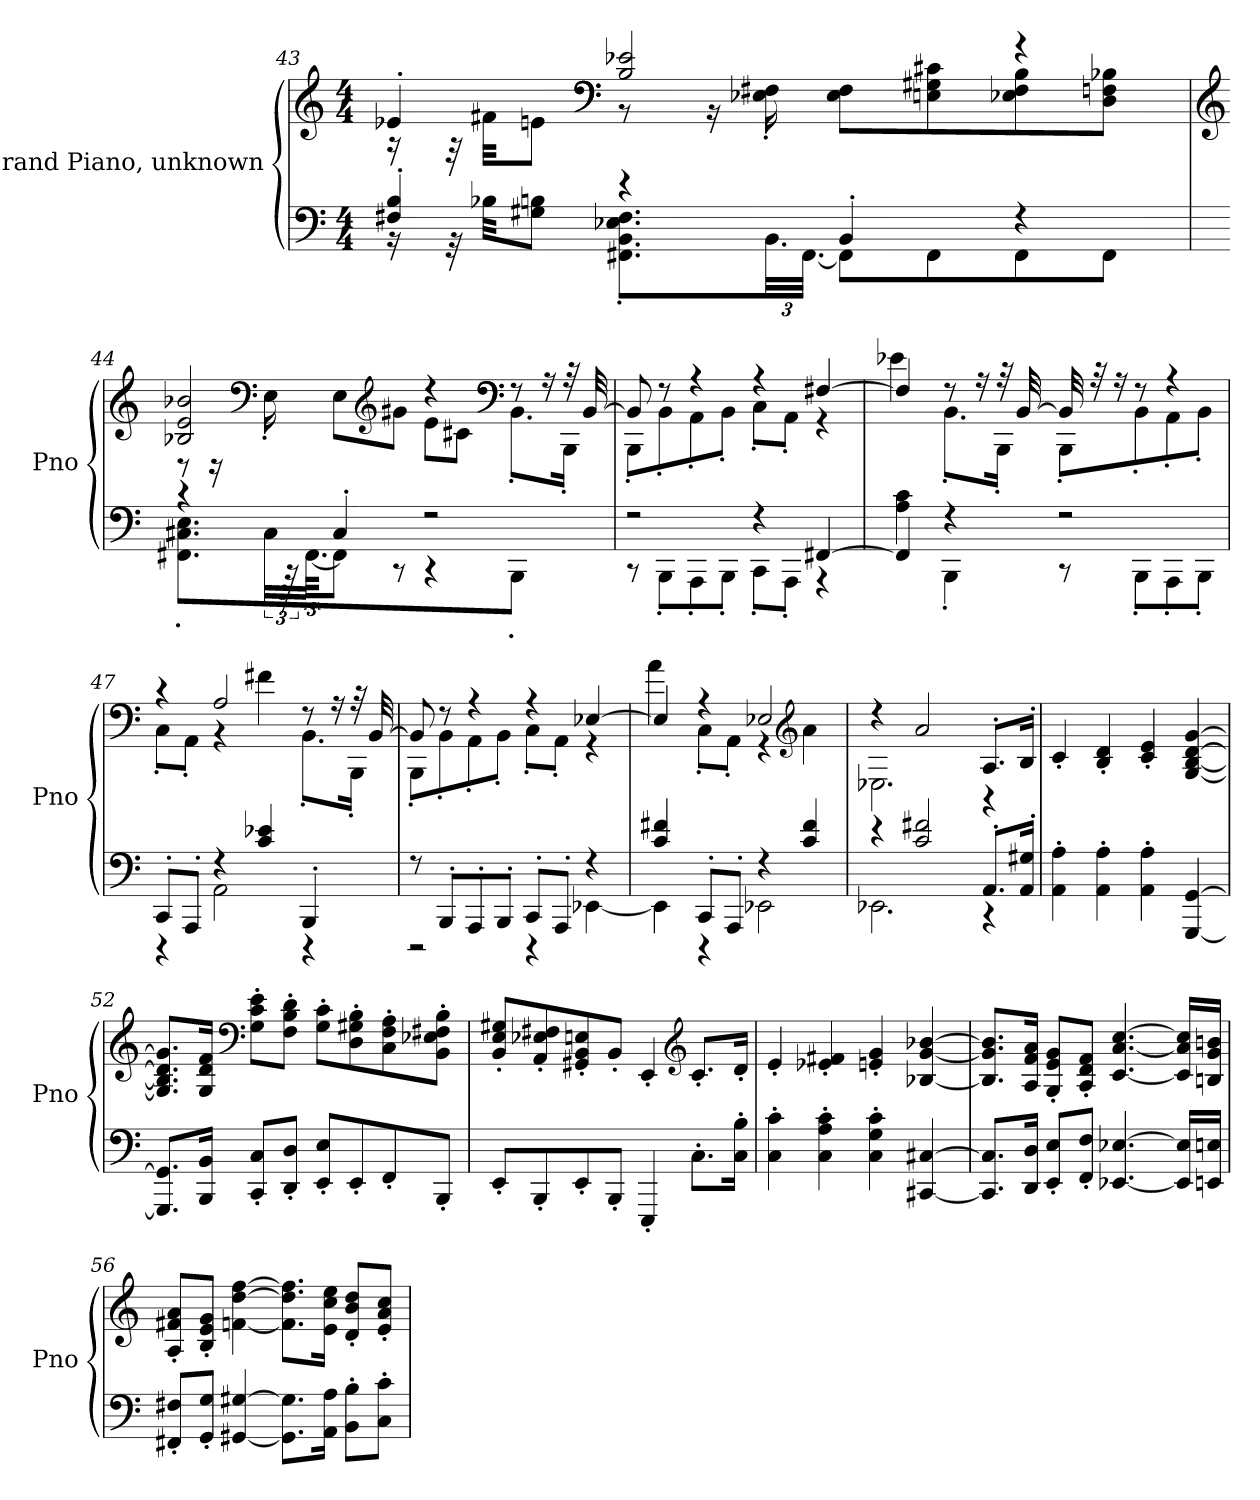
**kern	**kern
*part1	*part1
*staff2	*staff1
*I"Grand Piano, unknown	*
*I'Pno	*
!!LO:PB:g=z
*clefF4	*clefG2
*k[]	*k[]
*M4/4	*M4/4
=43	=43
*^	*^
4F#X/' 4B/'	16r	4e-X'/	16r
.	32r	.	32r
.	32B-X\KKL	.	32f#X\KKL
.	8G#X\ 8Bn\J	.	8en\J
*	*	*clefF4	*
4r	8.FF#X\' 8.BB\' 8.E-X\' 8.F#\'L	2B/ 2e-X/	8r
.	.	.	16r
*	*Xbrackettup	*	*
.	48.BB\LL	.	16E-X\' 16F#X\'
.	[48.FF#\JJJ	.	.
4BB'/	8FF#\L]	.	8E-\ 8F#\L
.	8FF#\	.	8En\ 8G#X\ 8c#X\
4r	8FF#\	4r	8E-X\ 8F#\ 8B\
.	8FF#\J	.	8D\ 8Fn\ 8B-X\J
=44	=44	=44	=44
*	*	*clefG2	*
4r	8.FF#X\' 8.C#X\' 8.E\'L	2B-X/ 2e/ 2b-X/	8r
.	.	.	16r
*	*	*clefF4	*
*	*brackettup	*	*
.	48C#\Jkk	.	16E'\
.	96r	.	.
.	[48.FF#\KKL	.	.
4C#'/	8FF#\J]	.	8E\L
*	*	*clefG2	*
.	8r	.	8g#X\J
2r	4r	4r	8e\L
.	.	.	8c#X\J
*	*	*clefF4	*
.	4BBB'\	8r	8.BB'\L
.	.	16r	.
.	.	32r	16BBB'\Jk
.	.	[32BB/	.
!!LO:LB:g=z	!!
=45	=45	=45	=45
2r	8r	8BB/]	8BBB'\L
.	8BBB'\L	8r	8BB'\
.	8AAA'\	4r	8AA'\
.	8BBB'\J	.	8BB'\J
4r	8CC'\L	4r	8C'\L
.	8AAA'\J	.	8AA'\J
[4FF#X/	4r	[4F#X/	4r
=46	=46	=46	=46
4FF#/]	4A\ 4c\	4F#/]	4e-X\
4r	4BBB'\	8r	8.BB'\L
.	.	16r	.
.	.	32r	16BBB'\Jk
.	.	[32BB/	.
2r	8r	32BB/]	8BBB'\L
.	.	32r	.
.	.	16r	.
.	8BBB'\L	8r	8BB'\
.	8AAA'\	4r	8AA'\
.	8BBB'\J	.	8BB'\J
=47	=47	=47	=47
8CC'/L	4r	4r	8C'\L
8AAA'/J	.	.	8AA'\J
4r	2AA\	2A/	4r
4c/ 4e-X/	.	.	4f#X\
4BBB'/	4r	8r	8.BB'\L
.	.	16r	.
.	.	32r	16BBB'\Jk
.	.	[32BB/	.
=48	=48	=48	=48
8r	2r	8BB/]	8BBB'\L
8BBB'/L	.	8r	8BB'\
8AAA'/	.	4r	8AA'\
8BBB'/J	.	.	8BB'\J
8CC'/L	4r	4r	8C'\L
8AAA'/J	.	.	8AA'\J
4r	[4EE-X\	[4E-X/	4r
!!LO:LB:g=z	!!
=49	=49	=49	=49
4c/ 4f#X/	4EE-\]	4E-/]	4a\
8CC'/L	4r	4r	8C'\L
8AAA'/J	.	.	8AA'\J
4r	2EE-X\	2E-X/	4r
*	*	*clefG2	*
4c/ 4f#/	.	.	4a\
=50	=50	=50	=50
4r	2.EE-X\	4r	2.E-X\
2c/ 2f#X/	.	2a/	.
8.AA'/L	4r	8.A'/L	4r
16AA/' 16G#X/'Jk	.	16B'/Jk	.
*v	*v	*	*
*	*v	*v
=51	=51
4AA\' 4A\'	4c'/
4AA\' 4A\'	4B/' 4d/'
4AA\' 4A\'	4c/' 4e/'
[4GGG/ [4GG/	[4G/ [4B/ [4d/ [4g/
=52	=52
8.GGG/] 8.GG/]L	8.G/] 8.B/] 8.d/] 8.g/]L
16BBB/ 16BB/Jk	16G/ 16d/ 16f/Jk
*	*clefF4
8CC/' 8C/'L	8G\' 8c\' 8e\'L
8DD/' 8D/'J	8F\' 8B\' 8d\'J
8EE/' 8E/'L	8G\' 8c\'L
8EE'/	8D\' 8G#X\' 8B\'
8FF'/	8C\' 8F\' 8A\'
8BBB'/J	8BB\' 8E-X\' 8F#X\' 8B\'J
!!LO:LB:g=z
=53	=53
8EE'/L	8BB/' 8E/' 8G#X/'L
8BBB'/	8AA/' 8E-X/' 8F#X/'
8EE'/	8GG#X/' 8BB/' 8En/'
8BBB'/J	8BB'/J
4EEE'/	4EE'/
*	*clefG2
8.C'\L	8.c'/L
16C\' 16B\'Jk	16d'/Jk
=54	=54
4C\' 4c\'	4e'/
4C\' 4A\' 4c\'	4e-X/' 4f#X/'
4C\' 4G\' 4c\'	4en/' 4g/'
[4CC#X/ [4C#X/	[4B-X/ [4g/ [4b-X/
=55	=55
8.CC#/] 8.C#/]L	8.B-/] 8.g/] 8.b-/]L
16DD/ 16D/Jk	16A/ 16f/ 16a/Jk
8EE/' 8E/'L	8G/' 8e/' 8g/'L
8FF/' 8F/'J	8A/' 8d/' 8f/'J
[4.EE-X/ [4.E-X/	[4.c/ [4.a/ [4.cc/
16EE-/] 16E-/]LL	16c/] 16a/] 16cc/]LL
16EEn/ 16En/JJ	16Bn/ 16g/ 16bn/JJ
=56	=56
8FF#X/' 8F#X/'L	8A/' 8f#X/' 8a/'L
8GG/' 8G/'J	8B/' 8e/' 8g/'J
[4GG#X/ [4G#X/	[4fn\ [4dd\ [4ff\
8.GG#\] 8.G#\]L	8.f\] 8.dd\] 8.ff\]L
16AA\ 16A\Jk	16e\ 16cc\ 16ee\Jk
8BB\' 8B\'L	8d/' 8b/' 8dd/'L
8C\' 8c\'J	8e/' 8a/' 8cc/'J
=	=
*-	*-
